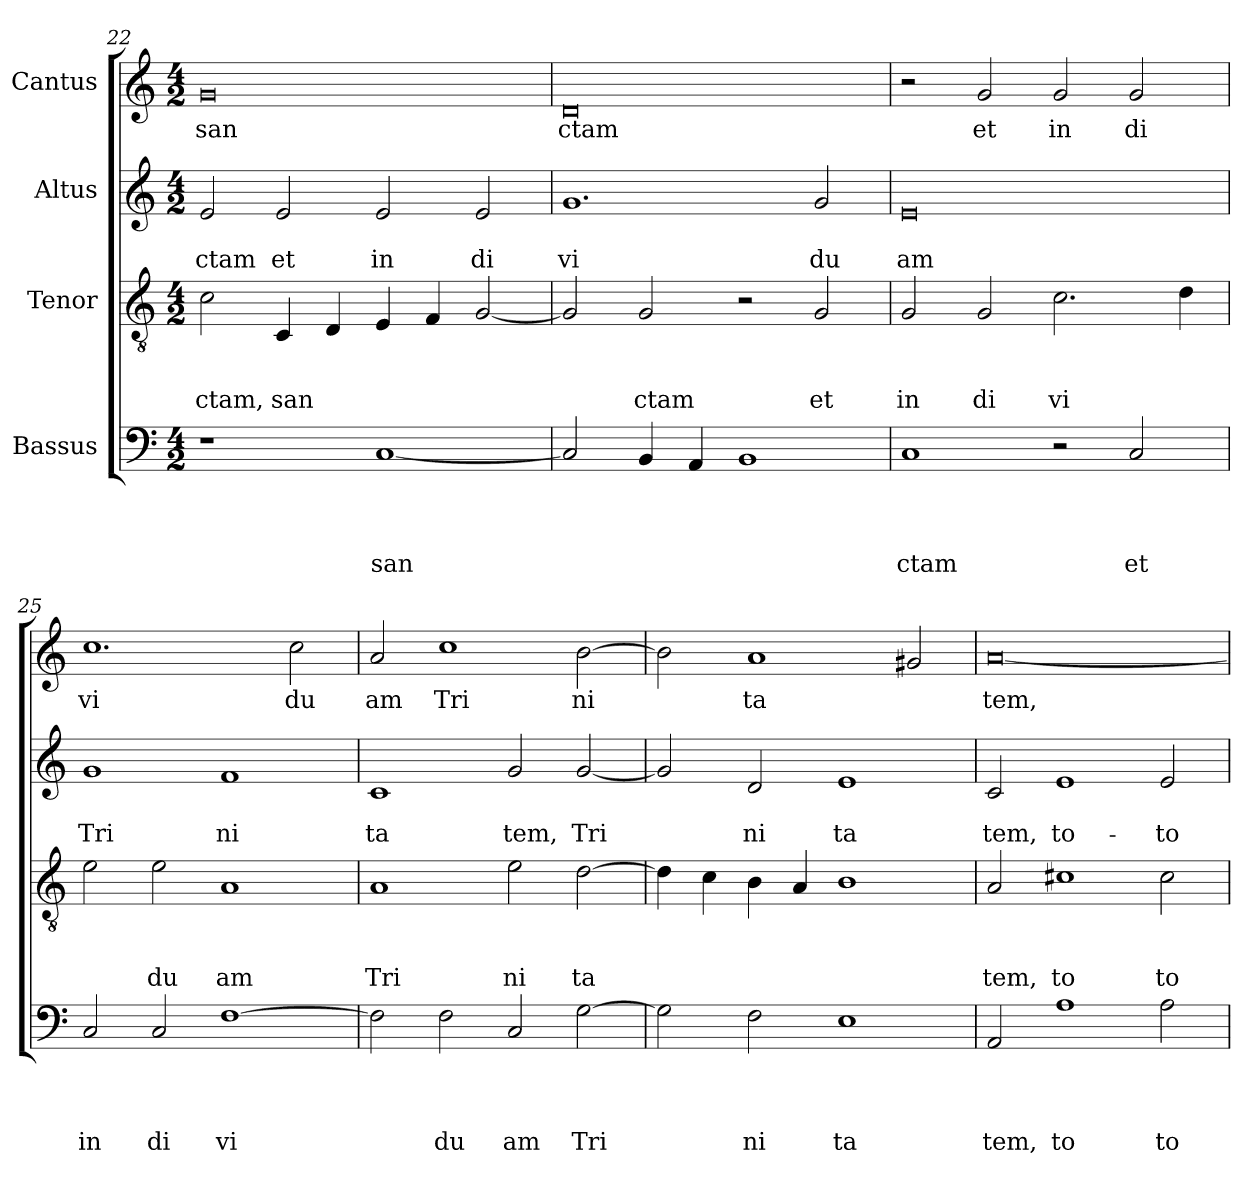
**kern	**text	**text	**text	**text	**kern	**text	**text	**text	**kern	**text	**text	**kern	**text
*part4	*part4	*part4	*part4	*part4	*part3	*part3	*part3	*part3	*part2	*part2	*part2	*part1	*part1
*staff4	*staff4	*staff4	*staff4	*staff4	*staff3	*staff3	*staff3	*staff3	*staff2	*staff2	*staff2	*staff1	*staff1
*I"Bassus	*	*	*	*	*I"Tenor	*	*	*	*I"Altus	*	*	*I"Cantus	*
*clefF4	*	*	*	*	*clefGv2	*	*	*	*clefG2	*	*	*clefG2	*
*k[]	*	*	*	*	*k[]	*	*	*	*k[]	*	*	*k[]	*
*C:	*	*	*	*	*C:	*	*	*	*C:	*	*	*C:	*
*M4/2	*	*	*	*	*M4/2	*	*	*	*M4/2	*	*	*M4/2	*
=22	=22	=22	=22	=22	=22	=22	=22	=22	=22	=22	=22	=22	=22
!	!	!	!	!	!	!	!	!LO:LY:b	!	!	!LO:LY:b	!	!LO:LY:b
1r	.	.	.	.	2c\	.	.	ctam,	2e/	.	ctam	0g	san
!	!	!	!	!	!	!	!	!LO:LY:b	!	!	!LO:LY:b	!	!
.	.	.	.	.	4C/	.	.	san	2e/	.	et	.	.
.	.	.	.	.	4D/	.	.	.	.	.	.	.	.
!	!	!	!	!LO:LY:b	!	!	!	!	!	!	!LO:LY:b	!	!
[<1C	.	.	.	san	4E/	.	.	.	2e/	.	in	.	.
.	.	.	.	.	4F/	.	.	.	.	.	.	.	.
!	!	!	!	!	!	!	!	!	!	!	!LO:LY:b	!	!
.	.	.	.	.	[<2G/	.	.	.	2e/	.	di	.	.
=23	=23	=23	=23	=23	=23	=23	=23	=23	=23	=23	=23	=23	=23
!	!	!	!	!	!	!	!	!	!	!	!LO:LY:b	!	!LO:LY:b
2C/]	.	.	.	.	2G/]	.	.	.	1.g	.	vi	0d	ctam
!	!	!	!	!	!	!	!	!LO:LY:b	!	!	!	!	!
4BB/	.	.	.	.	2G/	.	.	ctam	.	.	.	.	.
4AA/	.	.	.	.	.	.	.	.	.	.	.	.	.
1BB	.	.	.	.	2r	.	.	.	.	.	.	.	.
!	!	!	!	!	!	!	!	!LO:LY:b	!	!	!LO:LY:b	!	!
.	.	.	.	.	2G/	.	.	et	2g/	.	du	.	.
=24	=24	=24	=24	=24	=24	=24	=24	=24	=24	=24	=24	=24	=24
!	!	!	!	!LO:LY:b	!	!	!	!LO:LY:b	!	!	!LO:LY:b	!	!
1C	.	.	.	ctam	2G/	.	.	in	0e	.	am	2r	.
!	!	!	!	!	!	!	!	!LO:LY:b	!	!	!	!	!LO:LY:b
.	.	.	.	.	2G/	.	.	di	.	.	.	2g/	et
!	!	!	!	!	!	!	!	!LO:LY:b	!	!	!	!	!LO:LY:b
2r	.	.	.	.	2.c\	.	.	vi	.	.	.	2g/	in
!	!	!	!	!LO:LY:b	!	!	!	!	!	!	!	!	!LO:LY:b
2C/	.	.	.	et	.	.	.	.	.	.	.	2g/	di
.	.	.	.	.	4d\	.	.	.	.	.	.	.	.
=25	=25	=25	=25	=25	=25	=25	=25	=25	=25	=25	=25	=25	=25
!	!	!	!	!LO:LY:b	!	!	!	!	!	!	!LO:LY:b	!	!LO:LY:b
2C/	.	.	.	in	2e\	.	.	.	1g	.	Tri	1.cc	vi
!	!	!	!	!LO:LY:b	!	!	!	!LO:LY:b	!	!	!	!	!
2C/	.	.	.	di	2e\	.	.	du	.	.	.	.	.
!	!	!	!	!LO:LY:b	!	!	!	!LO:LY:b	!	!	!LO:LY:b	!	!
[>1F	.	.	.	vi	1A	.	.	am	1f	.	ni	.	.
!	!	!	!	!	!	!	!	!	!	!	!	!	!LO:LY:b
.	.	.	.	.	.	.	.	.	.	.	.	2cc\	du
=26	=26	=26	=26	=26	=26	=26	=26	=26	=26	=26	=26	=26	=26
!	!	!	!	!	!	!	!	!LO:LY:b	!	!	!LO:LY:b	!	!LO:LY:b
2F\]	.	.	.	.	1A	.	.	Tri	1c	.	ta	2a/	am
!	!	!	!	!LO:LY:b	!	!	!	!	!	!	!	!	!LO:LY:b
2F\	.	.	.	du	.	.	.	.	.	.	.	1cc	Tri
!	!	!	!	!LO:LY:b	!	!	!	!LO:LY:b	!	!	!LO:LY:b	!	!
2C/	.	.	.	am	2e\	.	.	ni	2g/	.	tem,	.	.
!	!	!	!	!LO:LY:b	!	!	!	!LO:LY:b	!	!	!LO:LY:b	!	!LO:LY:b
[>2G\	.	.	.	Tri	[>2d\	.	.	ta	[<2g/	.	Tri	[>2b\	ni
=27	=27	=27	=27	=27	=27	=27	=27	=27	=27	=27	=27	=27	=27
2G\]	.	.	.	.	4d\]	.	.	.	2g/]	.	.	2b\]	.
.	.	.	.	.	4c\	.	.	.	.	.	.	.	.
!	!	!	!	!LO:LY:b	!	!	!	!	!	!	!LO:LY:b	!	!LO:LY:b
2F\	.	.	.	ni	4B\	.	.	.	2d/	.	ni	1a	ta
.	.	.	.	.	4A/	.	.	.	.	.	.	.	.
!	!	!	!	!LO:LY:b	!	!	!	!	!	!	!LO:LY:b	!	!
1E	.	.	.	ta	1B	.	.	.	1e	.	ta	.	.
.	.	.	.	.	.	.	.	.	.	.	.	2g#/	.
!!LO:LB:g=z
=28	=28	=28	=28	=28	=28	=28	=28	=28	=28	=28	=28	=28	=28
!	!	!	!	!LO:LY:b	!	!	!	!LO:LY:b	!	!	!LO:LY:b	!	!LO:LY:b
2AA/	.	.	.	tem,	2A/	.	.	tem,	2c/	.	tem,	[<0a	tem,
!	!	!	!	!LO:LY:b	!	!	!	!LO:LY:b	!	!	!LO:LY:b	!	!
1A	.	.	.	to	1c#X	.	.	to	1e	.	to-	.	.
!	!	!	!	!LO:LY:b	!	!	!	!LO:LY:b	!	!	!LO:LY:b	!	!
2A\	.	.	.	to	2c#\	.	.	to	2e/	.	-to	.	.
=	=	=	=	=	=	=	=	=	=	=	=	=	=
*-	*-	*-	*-	*-	*-	*-	*-	*-	*-	*-	*-	*-	*-
